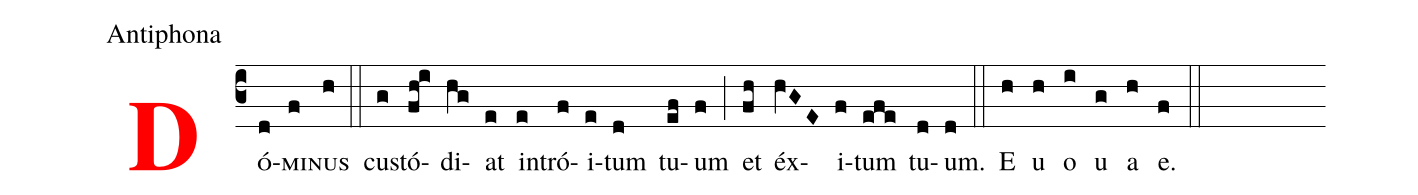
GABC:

office-part: Antiphona;
%%
<v>\bf\textcolor{red}{D}</v><v>\sc{ó}</v>(c3d)<v>\sc{mi}</v>(f)<v>\sc{nus}</v>(h)
(::) cu(g)stó(fh!i)di(hg)at(e) in(e)tró(f)i(e)tum(d) tu(ef)um(f) (;)
et(fh) éx(hVGE)i(f)tum(efe) tu(d)um.(d)
(::) E(h) u(h) o(i) u(g) a(h) e.(f) (::)
